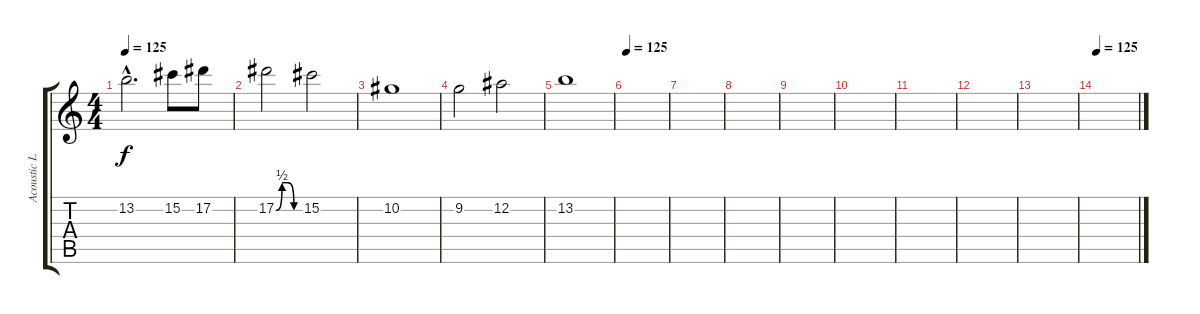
\track ("Acoustic Left" "Acoustic L") {instrument acousticguitarsteel}
\staff {score tabs}
\tuning (Eb4 Bb3 Gb3 Db3 Ab2 Eb2) {hide}
\ts (4 4)
\tempo 125
\clef g2
\ks c
13.2{hac}.2{d dy f} 15.2.8 17.2.8 |
17.2{be (custom 0 0 15 2 30 2 45 0 60 0)}.2 15.2.2 |
10.2.1 |
9.2.2 12.2.2 |
13.2.1 |
\tempo 125
|
|
|
|
|
|
|
|
\tempo 125
